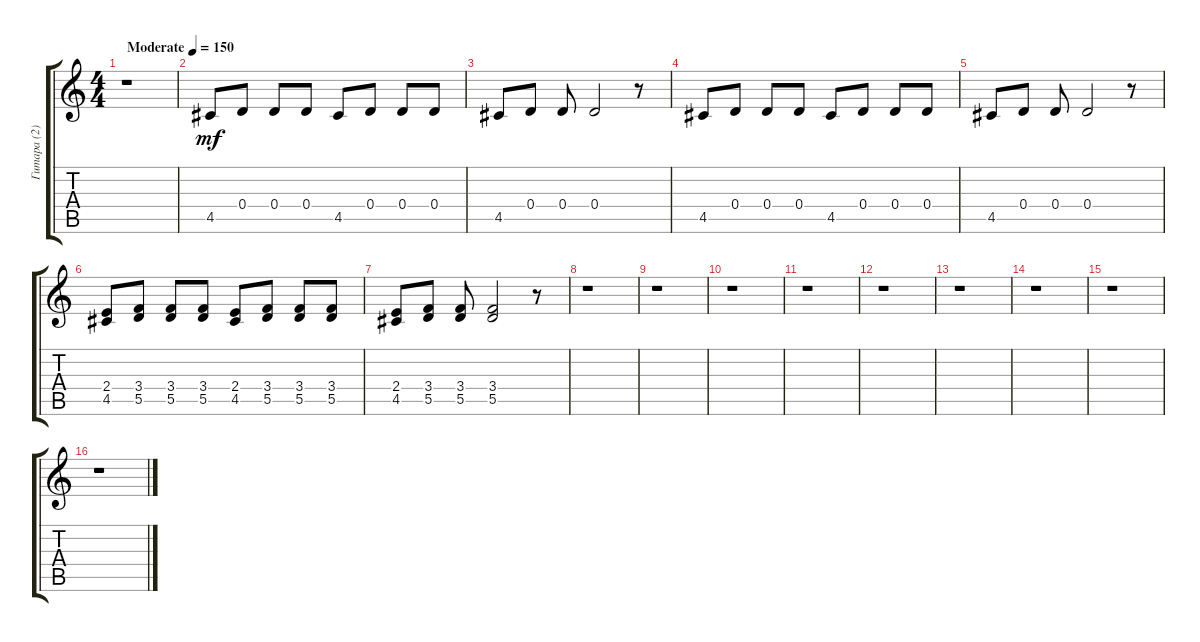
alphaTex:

\track ("Гитара (2)" "Гитара (2)") {instrument overdrivenguitar}
\staff {score tabs}
\tuning (E4 B3 G3 D3 A2 E2) {hide}
\ts (4 4)
\tempo (150 "Moderate")
\clef g2
\ks c
r.1{dy mf instrument overdrivenguitar} |
4.5.8 0.4.8 0.4.8 0.4.8 4.5.8 0.4.8 0.4.8 0.4.8 |
4.5.8 0.4.8 0.4.8 0.4.2 r.8 |
4.5.8 0.4.8 0.4.8 0.4.8 4.5.8 0.4.8 0.4.8 0.4.8 |
4.5.8 0.4.8 0.4.8 0.4.2 r.8 |
(2.4 4.5).8 (3.4 5.5).8 (3.4 5.5).8 (3.4 5.5).8 (2.4 4.5).8 (3.4 5.5).8 (3.4 5.5).8 (3.4 5.5).8 |
(2.4 4.5).8 (3.4 5.5).8 (3.4 5.5).8 (3.4 5.5).2 r.8 |
r.1 |
r.1 |
r.1 |
r.1 |
r.1 |
r.1 |
r.1 |
r.1 |
r.1
